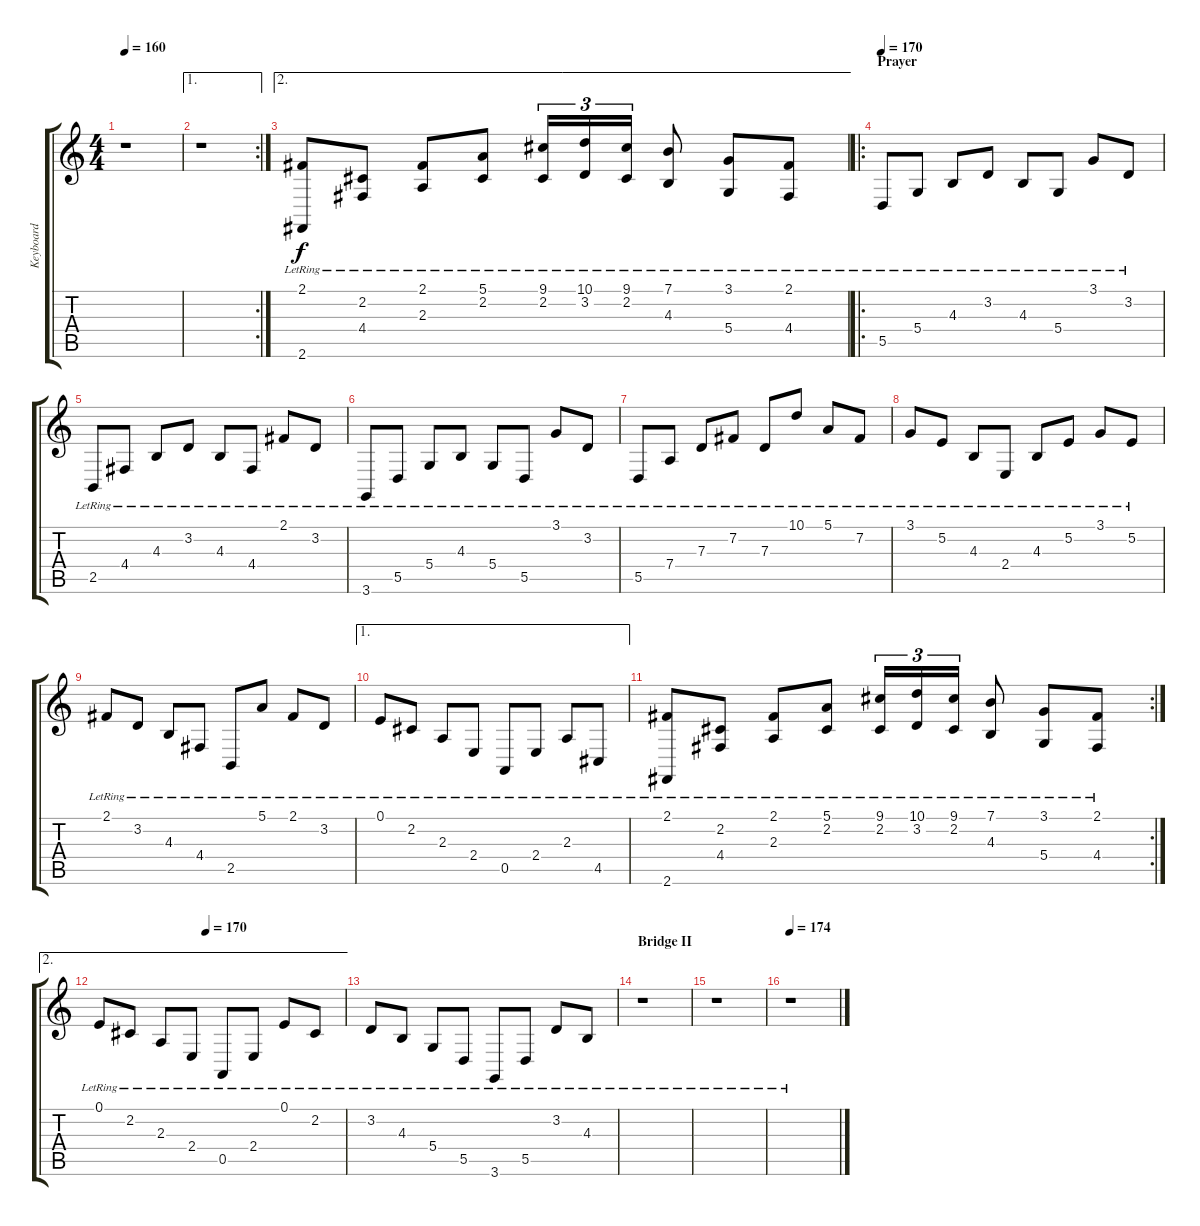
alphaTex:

\track ("Keyboard" "Keyboard") {instrument harpsichord}
\staff {score tabs}
\tuning (E4 B3 G3 D3 A2 E2) {hide}
\ts (4 4)
\tempo 160
\clef g2
\ks c
r.1{dy f} |
\ae 1
\rc 2
r.1 |
\ae 2
(2.1{lr} 2.6).8 (2.2{lr} 4.4{lr}).8 (2.1{lr} 2.3{lr}).8 (5.1{lr} 2.2{lr}).8 (9.1{lr} 2.2{lr}).16{tu (3 2)} (10.1{lr} 3.2{lr}).16{tu (3 2)} (9.1{lr} 2.2{lr}).16{tu (3 2)} (7.1{lr} 4.3{lr}).8 (3.1{lr} 5.4{lr}).8 (2.1{lr} 4.4{lr}).8 |
\ro
\section ("" "Prayer")
\tempo 170
5.5{lr}.8{volume 13 balance 13} 5.4{lr}.8 4.3{lr}.8 3.2{lr}.8 4.3{lr}.8 5.4{lr}.8 3.1{lr}.8 3.2{lr}.8 |
2.5{lr}.8 4.4{lr}.8 4.3{lr}.8 3.2{lr}.8 4.3{lr}.8 4.4{lr}.8 2.1{lr}.8 3.2{lr}.8 |
3.6{lr}.8 5.5{lr}.8 5.4{lr}.8 4.3{lr}.8 5.4{lr}.8 5.5{lr}.8 3.1{lr}.8 3.2{lr}.8 |
5.5{lr}.8 7.4{lr}.8 7.3{lr}.8 7.2{lr}.8 7.3{lr}.8 10.1{lr}.8 5.1{lr}.8 7.2{lr}.8 |
3.1{lr}.8 5.2{lr}.8 4.3{lr}.8 2.4{lr}.8 4.3{lr}.8 5.2{lr}.8 3.1{lr}.8 5.2{lr}.8 |
2.1{lr}.8 3.2{lr}.8 4.3{lr}.8 4.4{lr}.8 2.5{lr}.8 5.1{lr}.8 2.1{lr}.8 3.2{lr}.8 |
\ae 1
0.1{lr}.8 2.2{lr}.8 2.3{lr}.8 2.4{lr}.8 0.5{lr}.8 2.4{lr}.8 2.3{lr}.8 4.5{lr}.8 |
\rc 2
(2.1{lr} 2.6).8 (2.2{lr} 4.4{lr}).8 (2.1{lr} 2.3{lr}).8 (5.1{lr} 2.2{lr}).8 (9.1{lr} 2.2{lr}).16{tu (3 2)} (10.1{lr} 3.2{lr}).16{tu (3 2)} (9.1{lr} 2.2{lr}).16{tu (3 2)} (7.1{lr} 4.3{lr}).8 (3.1{lr} 5.4{lr}).8 (2.1{lr} 4.4{lr}).8 |
\ae 2
\tempo (170 0.4375)
0.1{lr}.8 2.2{lr}.8 2.3{lr}.8 2.4{lr}.8 0.5{lr}.8 2.4{lr}.8 0.1{lr}.8 2.2{lr}.8 |
3.2{lr}.8 4.3{lr}.8 5.4{lr}.8 5.5{lr}.8 3.6{lr}.8 5.5{lr}.8 3.2{lr}.8 4.3{lr}.8 |
\section ("" "Bridge II")
r.1 |
r.1 |
\tempo 174
r.1
